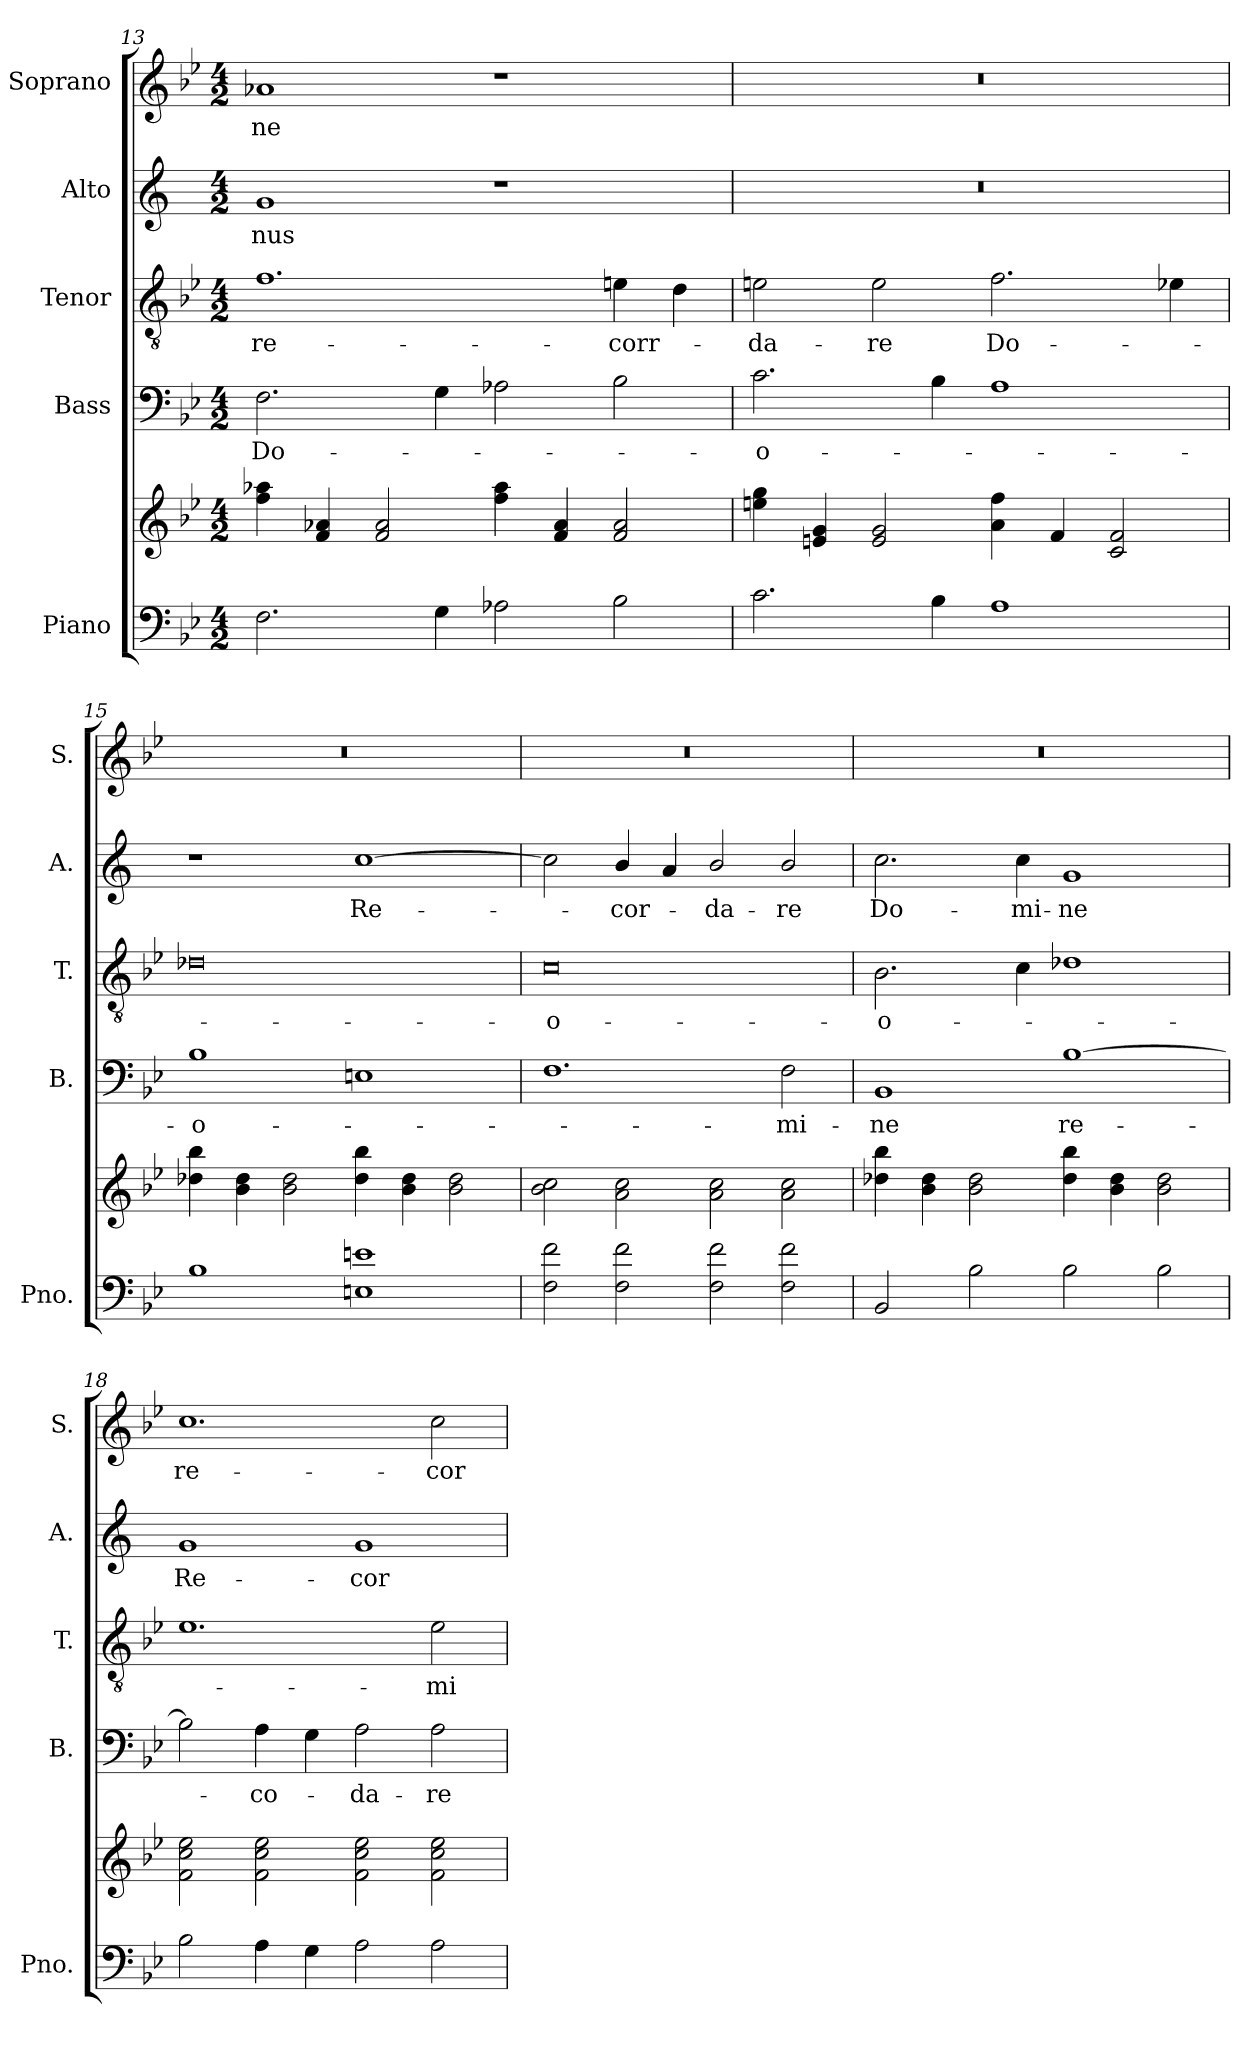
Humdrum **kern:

**kern	**kern	**kern	**text	**kern	**text	**kern	**text	**kern	**text
*part5	*part5	*part4	*part4	*part3	*part3	*part2	*part2	*part1	*part1
*staff6	*staff5	*staff4	*staff4	*staff3	*staff3	*staff2	*staff2	*staff1	*staff1
*I"Piano	*	*I"Bass	*	*I"Tenor	*	*I"Alto	*	*I"Soprano	*
*I'Pno.	*	*I'B.	*	*I'T.	*	*I'A.	*	*I'S.	*
!!LO:LB:g=z
*clefF4	*clefG2	*clefF4	*	*clefGv2	*	*clefG2	*	*clefG2	*
*	*	*	*	*	*	*ITrd1c2	*	*	*
*k[b-e-]	*k[b-e-]	*k[b-e-]	*	*k[b-e-]	*	*k[b-e-]	*	*k[b-e-]	*
*M4/2	*M4/2	*M4/2	*	*M4/2	*	*M4/2	*	*M4/2	*
=13	=13	=13	=13	=13	=13	=13	=13	=13	=13
!	!	!	!LO:LY:b	!	!LO:LY:b	!	!LO:LY:b	!	!LO:LY:b
2.F\	4ff\ 4aa-X\	2.F\	Do-	1.f	re-	1f	-nus	1a-X	-ne
.	4f/ 4a-X/	.	.	.	.	.	.	.	.
.	2f/ 2a-/	.	.	.	.	.	.	.	.
4G\	.	4G\	.	.	.	.	.	.	.
2A-X\	4ff\ 4aa-\	2A-X\	.	.	.	1r	.	1r	.
.	4f/ 4a-/	.	.	.	.	.	.	.	.
!	!	!	!	!	!LO:LY:b	!	!	!	!
2B-\	2f/ 2a-/	2B-\	.	4en\	-corr-	.	.	.	.
.	.	.	.	4d\	.	.	.	.	.
=14	=14	=14	=14	=14	=14	=14	=14	=14	=14
!	!	!	!LO:LY:b	!	!LO:LY:b	!	!	!	!
2.c\	4een\ 4gg\	2.c\	-o-	2en\	-da-	0r	.	0r	.
.	4en/ 4g/	.	.	.	.	.	.	.	.
!	!	!	!	!	!LO:LY:b	!	!	!	!
.	2e/ 2g/	.	.	2e\	-re	.	.	.	.
4B-\	.	4B-\	.	.	.	.	.	.	.
!	!	!	!	!	!LO:LY:b	!	!	!	!
1A	4a\ 4ff\	1A	.	2.f\	Do-	.	.	.	.
.	4f/	.	.	.	.	.	.	.	.
.	2c/ 2f/	.	.	.	.	.	.	.	.
.	.	.	.	4e-X\	.	.	.	.	.
=15	=15	=15	=15	=15	=15	=15	=15	=15	=15
!	!	!	!LO:LY:b	!	!	!	!	!	!
1B-	4dd-X\ 4bb-\	1B-	-o-	0d-X	.	1r	.	0r	.
.	4b-\ 4dd-\	.	.	.	.	.	.	.	.
.	2b-\ 2dd-\	.	.	.	.	.	.	.	.
!	!	!	!	!	!	!	!LO:LY:b	!	!
1En 1en	4dd-\ 4bb-\	1En	.	.	.	[1b-	Re-	.	.
.	4b-\ 4dd-\	.	.	.	.	.	.	.	.
.	2b-\ 2dd-\	.	.	.	.	.	.	.	.
=16	=16	=16	=16	=16	=16	=16	=16	=16	=16
!	!	!	!	!	!LO:LY:b	!	!	!	!
2F\ 2f\	2b-\ 2cc\	1.F	.	0c	-o-	2b-\]	.	0r	.
!	!	!	!	!	!	!	!LO:LY:b	!	!
2F\ 2f\	2a\ 2cc\	.	.	.	.	4a/	-cor-	.	.
.	.	.	.	.	.	4g/	.	.	.
!	!	!	!	!	!	!	!LO:LY:b	!	!
2F\ 2f\	2a\ 2cc\	.	.	.	.	2a/	-da-	.	.
!	!	!	!LO:LY:b	!	!	!	!LO:LY:b	!	!
2F\ 2f\	2a\ 2cc\	2F\	-mi-	.	.	2a/	-re	.	.
!!LO:PB:g=z
=17	=17	=17	=17	=17	=17	=17	=17	=17	=17
!	!	!	!LO:LY:b	!	!LO:LY:b	!	!LO:LY:b	!	!
2BB-/	4dd-X\ 4bb-\	1BB-	-ne	2.B-\	-o-	2.b-\	Do-	0r	.
.	4b-\ 4dd-\	.	.	.	.	.	.	.	.
2B-\	2b-\ 2dd-\	.	.	.	.	.	.	.	.
!	!	!	!	!	!	!	!LO:LY:b	!	!
.	.	.	.	4c\	.	4b-\	-mi-	.	.
!	!	!	!LO:LY:b	!	!	!	!LO:LY:b	!	!
2B-\	4dd-\ 4bb-\	[1B-	re-	1d-X	.	1f	-ne	.	.
.	4b-\ 4dd-\	.	.	.	.	.	.	.	.
2B-\	2b-\ 2dd-\	.	.	.	.	.	.	.	.
=18	=18	=18	=18	=18	=18	=18	=18	=18	=18
!	!	!	!	!	!	!	!LO:LY:b	!	!LO:LY:b
2B-\	2f\ 2cc\ 2ee-\	2B-\]	.	1.e-	.	1f	Re-	1.cc	re-
!	!	!	!LO:LY:b	!	!	!	!	!	!
4A\	2f\ 2cc\ 2ee-\	4A\	-co-	.	.	.	.	.	.
4G\	.	4G\	.	.	.	.	.	.	.
!	!	!	!LO:LY:b	!	!	!	!LO:LY:b	!	!
2A\	2f\ 2cc\ 2ee-\	2A\	-da-	.	.	1f	-cor-	.	.
!	!	!	!LO:LY:b	!	!LO:LY:b	!	!	!	!LO:LY:b
2A\	2f\ 2cc\ 2ee-\	2A\	-re	2e-\	-mi-	.	.	2cc\	-cor-
=	=	=	=	=	=	=	=	=	=
*-	*-	*-	*-	*-	*-	*-	*-	*-	*-
